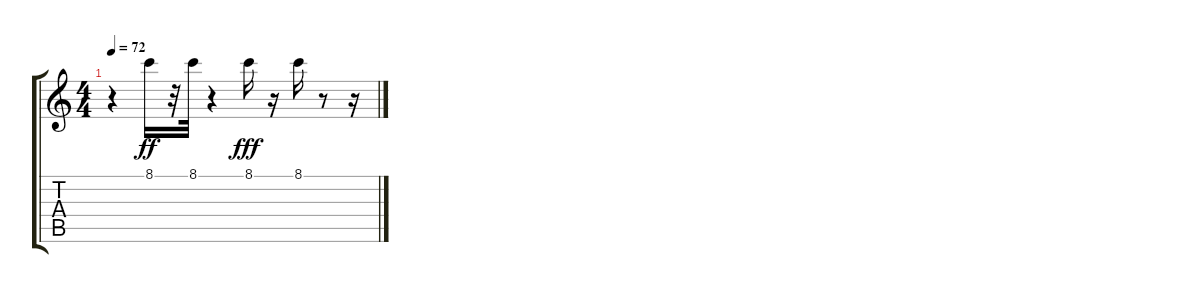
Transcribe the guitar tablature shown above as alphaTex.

\track "" {instrument acousticguitarnylon}
\staff {score tabs}
\tuning (E4 B3 G3 D3 A2 E2) {hide}
\ts (4 4)
\tempo 72
\clef g2
\ks c
r.4{dy f} 8.1.16{dy ff} r.32 8.1.32 r.4 8.1.16{dy fff} r.16 8.1.16 r.8 r.16
